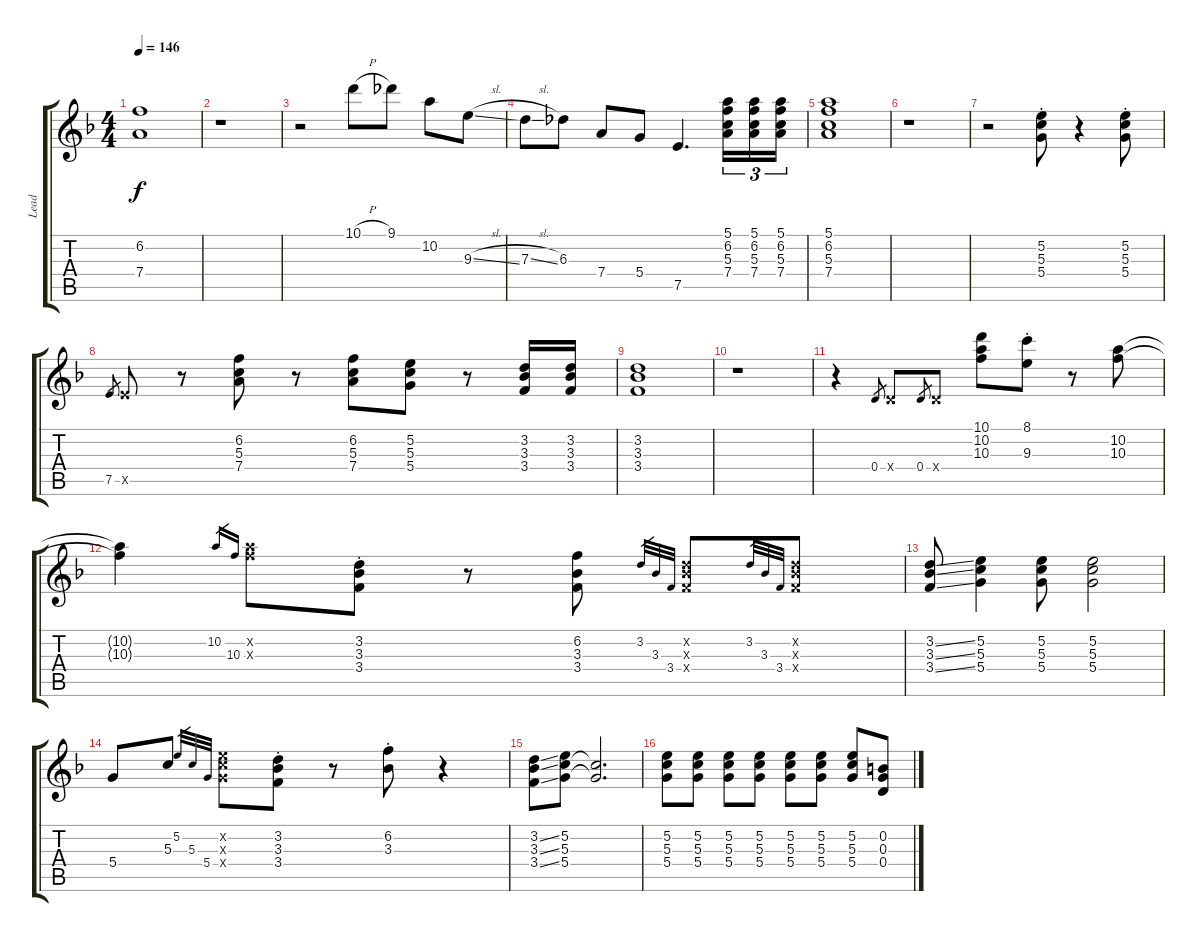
\track ("Lead" "Lead") {mute instrument electricguitarclean}
\staff {score tabs}
\tuning (E4 B3 G3 D3 A2 E2) {hide}
\ts (4 4)
\tempo 146
\clef g2
\ks f
(6.2 7.4).1{dy f} |
r.1 |
r.2 10.1{h}.8 9.1.8 10.2.8 9.3{sl}.8 |
7.3{sl}.8 6.3.8 7.4.8 5.4.8 7.5.4{d} (5.1 6.2 5.3 7.4).16{tu (3 2)} (5.1 6.2 5.3 7.4).16{tu (3 2)} (5.1 6.2 5.3 7.4).16{tu (3 2)} |
(5.1 6.2 5.3 7.4).1 |
r.1 |
r.2 (5.2{st} 5.3{st} 5.4{st}).8 r.4 (5.2{st} 5.3{st} 5.4{st}).8 |
7.5.8{gr} 7.5{x}.8 r.8 (6.2 5.3 7.4).8 r.8 (6.2 5.3 7.4).8 (5.2 5.3 5.4).8 r.8 (3.2 3.3 3.4).16 (3.2 3.3 3.4).16 |
(3.2 3.3 3.4).1 |
r.1 |
r.4 0.4.8{gr} 0.4{x}.8 0.4.8{gr} 0.4{x}.8 (10.1 10.2 10.3).8 (8.1{st} 9.3{st}).8 r.8 (10.2 10.3).8 |
(10.2{t} 10.3{t}).4 10.2.16{gr} 10.3.16{gr} (10.2{x} 10.3{x}).8 (3.2{st} 3.3{st} 3.4{st}).8 r.8 (6.2 3.3 3.4).8 3.2.32{gr} 3.3.32{gr} 3.4.32{gr} (3.2{x} 3.3{x} 3.4{x}).8 3.2.32{gr} 3.3.32{gr} 3.4.32{gr} (3.2{x} 3.3{x} 3.4{x}).8 |
(3.2{ss} 3.3{ss} 3.4{ss}).8 (5.2 5.3 5.4).4 (5.2 5.3 5.4).8 (5.2 5.3 5.4).2 |
5.4.8 5.3.8 5.2.32{gr} 5.3.32{gr} 5.4.32{gr} (5.2{x} 5.3{x} 5.4{x}).8 (3.2{st} 3.3{st} 3.4{st}).8 r.8 (6.2{st} 3.3{st}).8 r.4 |
(3.2{ss} 3.3{ss} 3.4{ss}).8 (5.2 5.3 5.4).8 (5.3{t} 5.4{t}).2{d} |
(5.2 5.3 5.4).8 (5.2 5.3 5.4).8 (5.2 5.3 5.4).8 (5.2 5.3 5.4).8 (5.2 5.3 5.4).8 (5.2 5.3 5.4).8 (5.2 5.3 5.4).8 (0.2 0.3 0.4).8
